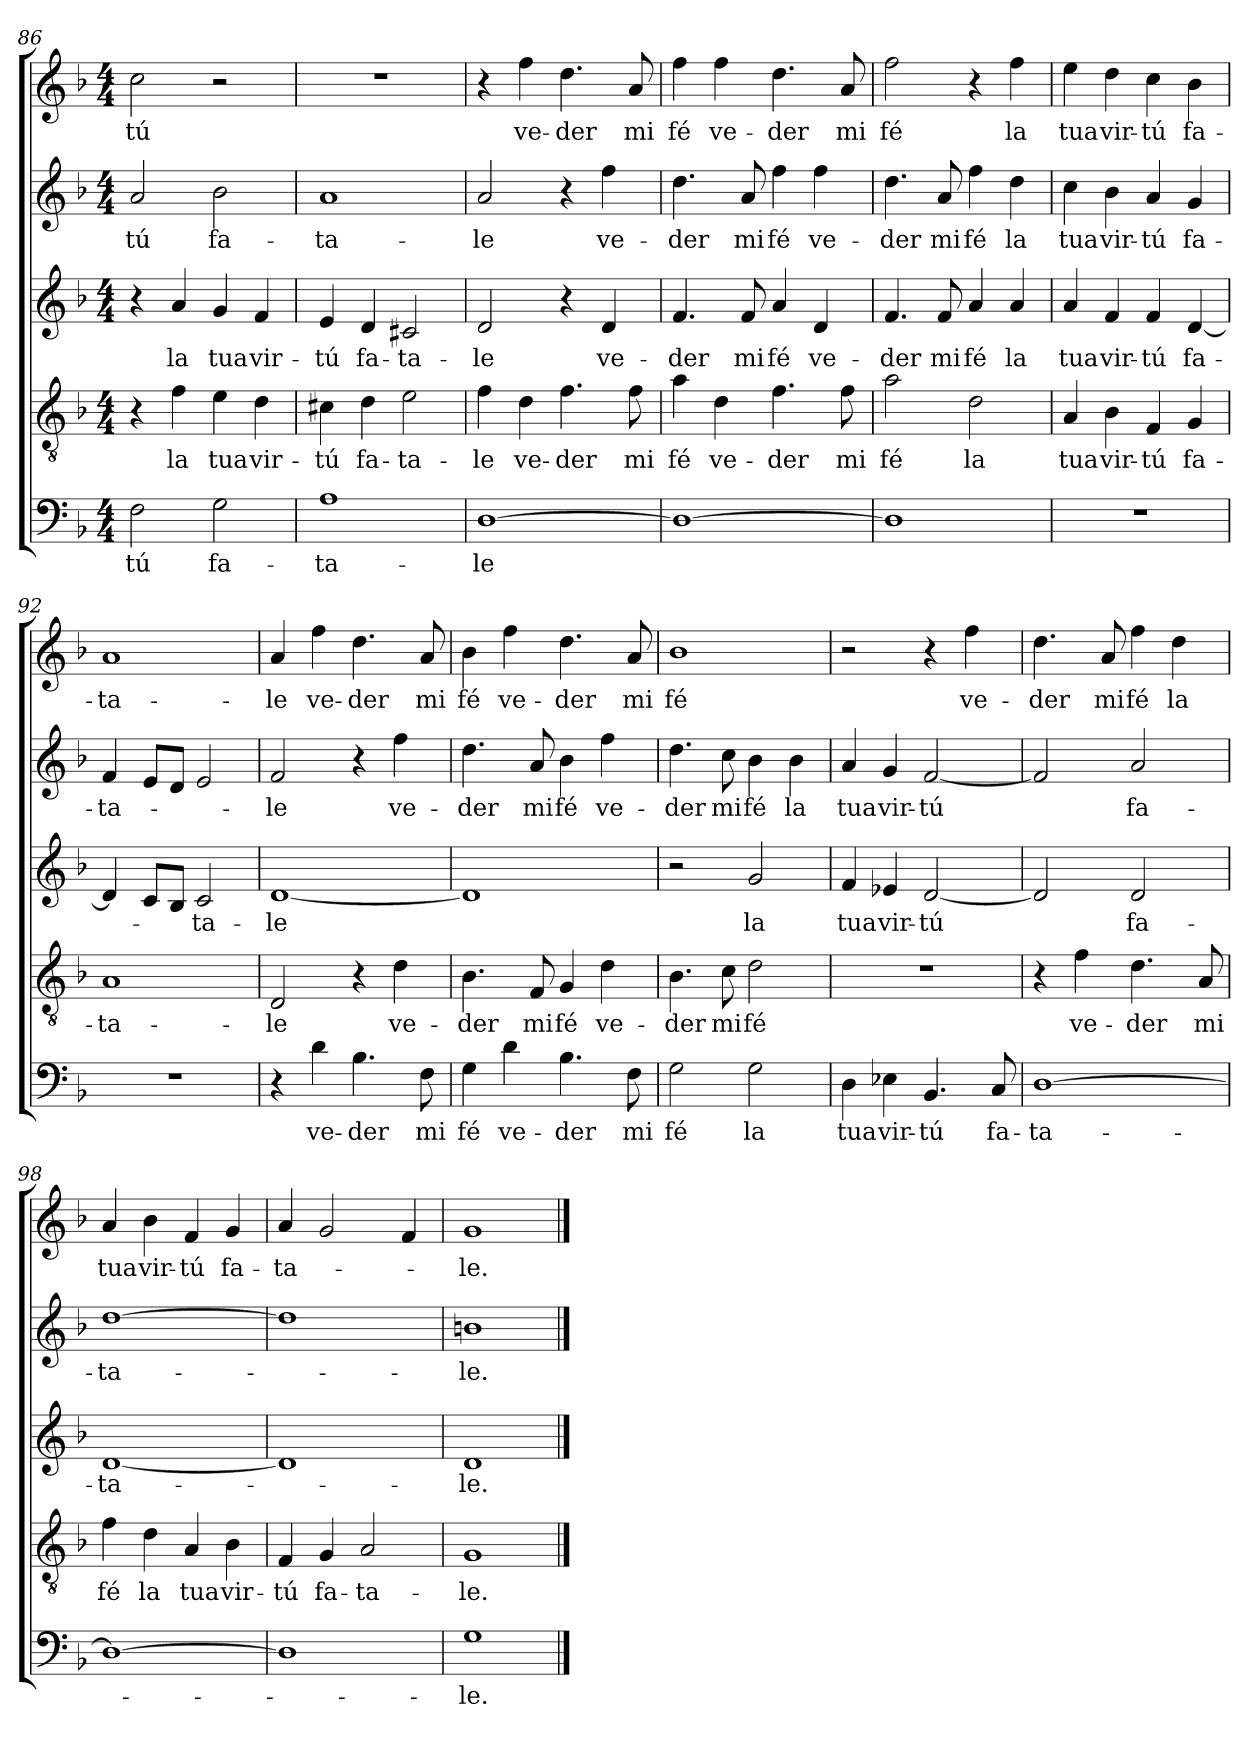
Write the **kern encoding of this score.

**kern	**text	**kern	**text	**kern	**text	**kern	**text	**kern	**text
*part5	*part5	*part4	*part4	*part3	*part3	*part2	*part2	*part1	*part1
*staff5	*staff5	*staff4	*staff4	*staff3	*staff3	*staff2	*staff2	*staff1	*staff1
*clefF4	*	*clefGv2	*	*clefG2	*	*clefG2	*	*clefG2	*
*k[b-]	*	*k[b-]	*	*k[b-]	*	*k[b-]	*	*k[b-]	*
*M4/4	*	*M4/4	*	*M4/4	*	*M4/4	*	*M4/4	*
=86	=86	=86	=86	=86	=86	=86	=86	=86	=86
2F\	tú	4r	.	4r	.	2a/	tú	2cc\	tú
.	.	4f\	la	4a/	la	.	.	.	.
2G\	fa-	4e\	tua	4g/	tua	2b-\	fa-	2r	.
.	.	4d\	vir-	4f/	vir-	.	.	.	.
=87	=87	=87	=87	=87	=87	=87	=87	=87	=87
1A\	ta-	4c#X\	tú	4e/	tú	1a/	ta-	1r	.
.	.	4d\	fa-	4d/	fa-	.	.	.	.
.	.	2e\	ta-	2c#X/	ta-	.	.	.	.
=88	=88	=88	=88	=88	=88	=88	=88	=88	=88
[1D\	le	4f\	le	2d/	le	2a/	le	4r	.
.	.	4d\	ve-	.	.	.	.	4ff\	ve-
.	.	4.f\	der	4r	.	4r	.	4.dd\	der
.	.	.	.	4d/	ve-	4ff\	ve-	.	.
.	.	8f\	mi	.	.	.	.	8a/	mi
=89	=89	=89	=89	=89	=89	=89	=89	=89	=89
1D\_	.	4a\	fé	4.f/	der	4.dd\	der	4ff\	fé
.	.	4d\	ve-	.	.	.	.	4ff\	ve-
.	.	.	.	8f/	mi	8a/	mi	.	.
.	.	4.f\	der	4a/	fé	4ff\	fé	4.dd\	der
.	.	.	.	4d/	ve-	4ff\	ve-	.	.
.	.	8f\	mi	.	.	.	.	8a/	mi
=90	=90	=90	=90	=90	=90	=90	=90	=90	=90
1D\]	.	2a\	fé	4.f/	der	4.dd\	der	2ff\	fé
.	.	.	.	8f/	mi	8a/	mi	.	.
.	.	2d\	la	4a/	fé	4ff\	fé	4r	.
.	.	.	.	4a/	la	4dd\	la	4ff\	la
=91	=91	=91	=91	=91	=91	=91	=91	=91	=91
1r	.	4A/	tua	4a/	tua	4cc\	tua	4ee\	tua
.	.	4B-\	vir-	4f/	vir-	4b-\	vir-	4dd\	vir-
.	.	4F/	tú	4f/	tú	4a/	tú	4cc\	tú
.	.	4G/	fa-	[4d/	fa-	4g/	fa-	4b-\	fa-
=92	=92	=92	=92	=92	=92	=92	=92	=92	=92
1r	.	1A/	ta-	4d/]	.	4f/	ta-	1a/	ta-
.	.	.	.	8c/L	.	8e/L	.	.	.
.	.	.	.	8B-/J	.	8d/J	.	.	.
.	.	.	.	2c/	ta-	2e/	.	.	.
=93	=93	=93	=93	=93	=93	=93	=93	=93	=93
4r	.	2D/	le	[1d/	le	2f/	le	4a/	le
4d\	ve-	.	.	.	.	.	.	4ff\	ve-
4.B-\	der	4r	.	.	.	4r	.	4.dd\	der
.	.	4d\	ve-	.	.	4ff\	ve-	.	.
8F\	mi	.	.	.	.	.	.	8a/	mi
=94	=94	=94	=94	=94	=94	=94	=94	=94	=94
4G\	fé	4.B-\	der	1d/]	.	4.dd\	der	4b-\	fé
4d\	ve-	.	.	.	.	.	.	4ff\	ve-
.	.	8F/	mi	.	.	8a/	mi	.	.
4.B-\	der	4G/	fé	.	.	4b-\	fé	4.dd\	der
.	.	4d\	ve-	.	.	4ff\	ve-	.	.
8F\	mi	.	.	.	.	.	.	8a/	mi
=95	=95	=95	=95	=95	=95	=95	=95	=95	=95
2G\	fé	4.B-\	der	2r	.	4.dd\	der	1b-\	fé
.	.	8c\	mi	.	.	8cc\	mi	.	.
2G\	la	2d\	fé	2g/	la	4b-\	fé	.	.
.	.	.	.	.	.	4b-\	la	.	.
=96	=96	=96	=96	=96	=96	=96	=96	=96	=96
4D\	tua	1r	.	4f/	tua	4a/	tua	2r	.
4E-X\	vir-	.	.	4e-X/	vir-	4g/	vir-	.	.
4.BB-/	tú	.	.	[2d/	tú	[2f/	tú	4r	.
.	.	.	.	.	.	.	.	4ff\	ve-
8C/	fa-	.	.	.	.	.	.	.	.
=97	=97	=97	=97	=97	=97	=97	=97	=97	=97
[1D\	ta-	4r	.	2d/]	.	2f/]	.	4.dd\	der
.	.	4f\	ve-	.	.	.	.	.	.
.	.	.	.	.	.	.	.	8a/	mi
.	.	4.d\	der	2d/	fa-	2a/	fa-	4ff\	fé
.	.	.	.	.	.	.	.	4dd\	la
.	.	8A/	mi	.	.	.	.	.	.
=98	=98	=98	=98	=98	=98	=98	=98	=98	=98
1D\_	.	4f\	fé	[1d/	ta-	[1dd\	ta-	4a/	tua
.	.	4d\	la	.	.	.	.	4b-\	vir-
.	.	4A/	tua	.	.	.	.	4f/	tú
.	.	4B-\	vir-	.	.	.	.	4g/	fa-
=99	=99	=99	=99	=99	=99	=99	=99	=99	=99
1D\]	.	4F/	tú	1d/]	.	1dd\]	.	4a/	ta-
.	.	4G/	fa-	.	.	.	.	2g/	.
.	.	2A/	ta-	.	.	.	.	.	.
.	.	.	.	.	.	.	.	4f/	.
=100	=100	=100	=100	=100	=100	=100	=100	=100	=100
1G\	le.	1G/	le.	1d/	le.	1bn\	le.	1g/	le.
==	==	==	==	==	==	==	==	==	==
*-	*-	*-	*-	*-	*-	*-	*-	*-	*-
